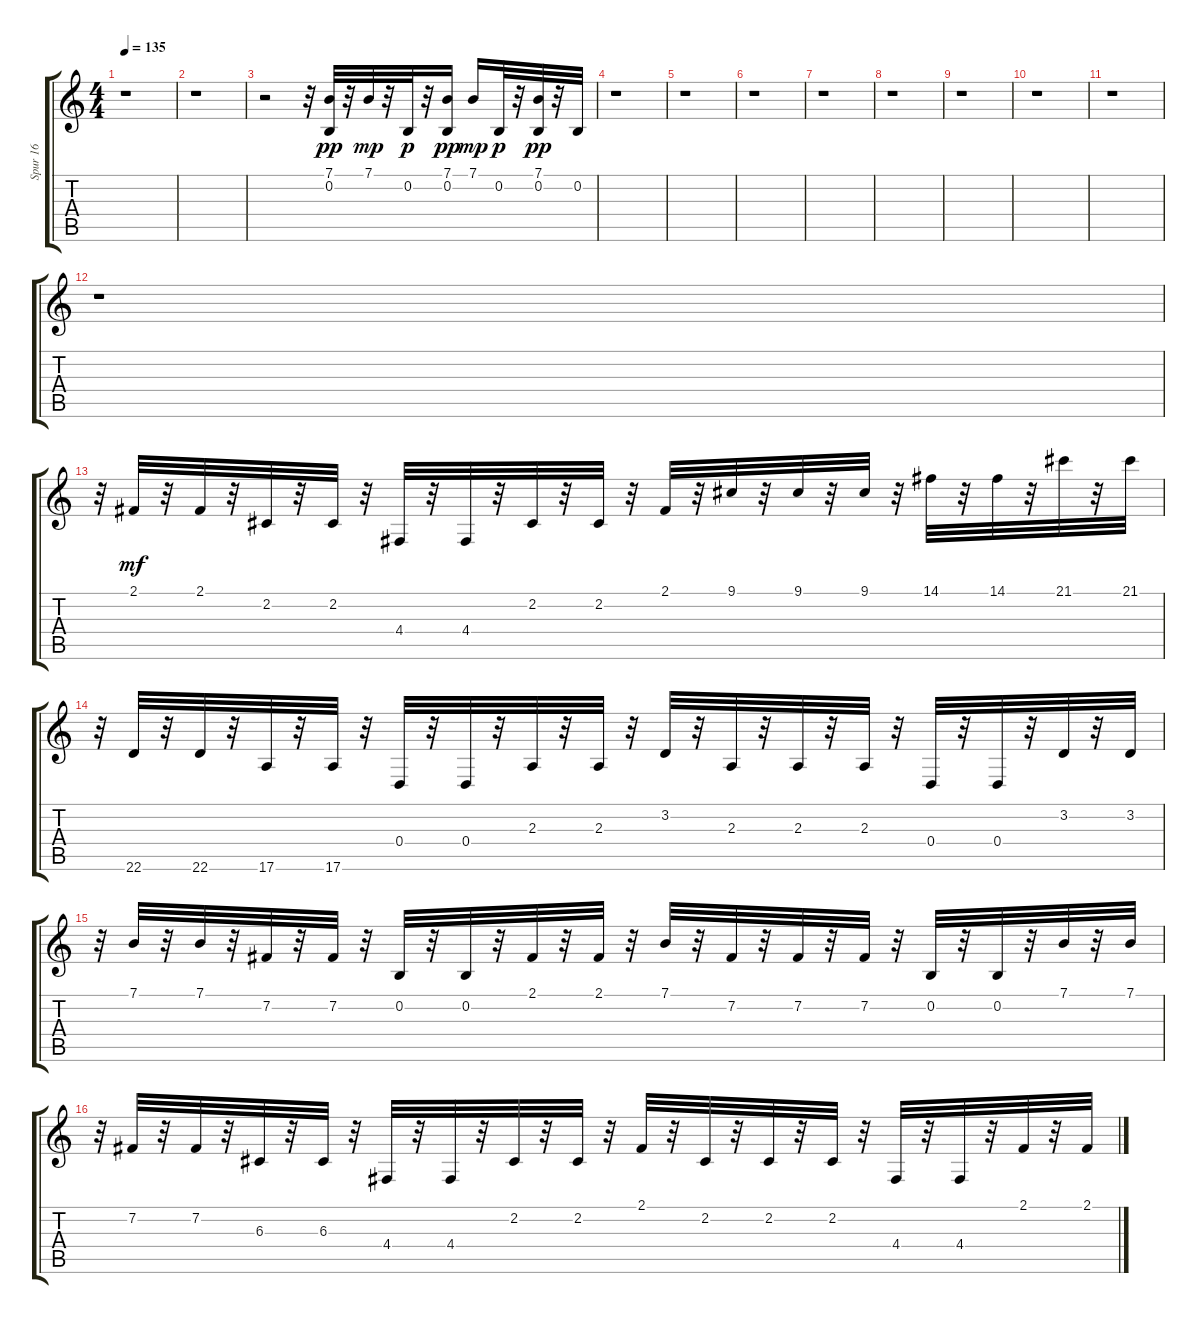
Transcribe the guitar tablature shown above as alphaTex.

\track ("Spur 16" "Spur 16") {instrument lead8bassandlead}
\staff {score tabs}
\tuning (E4 B3 G3 D3 A2 E2) {hide}
\ts (4 4)
\tempo 135
\clef g2
\ks c
r.1{dy mf} |
r.1 |
r.2 r.32 (7.1 0.2).32{dy pp} r.32 7.1.32{dy mp} r.32 0.2.32{dy p} r.32 (7.1 0.2).16{dy pp} 7.1.16{dy mp} 0.2.32{dy p} r.32 (7.1 0.2).32{dy pp} r.32 0.2.32 |
r.1 |
r.1 |
r.1 |
r.1 |
r.1 |
r.1 |
r.1 |
r.1 |
r.1 |
r.32 2.1.32{dy mf} r.32 2.1.32 r.32 2.2.32 r.32 2.2.32 r.32 4.4.32 r.32 4.4.32 r.32 2.2.32 r.32 2.2.32 r.32 2.1.32 r.32 9.1.32 r.32 9.1.32 r.32 9.1.32 r.32 14.1.32 r.32 14.1.32 r.32 21.1.32 r.32 21.1.32 |
r.32 22.6.32 r.32 22.6.32 r.32 17.6.32 r.32 17.6.32 r.32 0.4.32 r.32 0.4.32 r.32 2.3.32 r.32 2.3.32 r.32 3.2.32 r.32 2.3.32 r.32 2.3.32 r.32 2.3.32 r.32 0.4.32 r.32 0.4.32 r.32 3.2.32 r.32 3.2.32 |
r.32 7.1.32 r.32 7.1.32 r.32 7.2.32 r.32 7.2.32 r.32 0.2.32 r.32 0.2.32 r.32 2.1.32 r.32 2.1.32 r.32 7.1.32 r.32 7.2.32 r.32 7.2.32 r.32 7.2.32 r.32 0.2.32 r.32 0.2.32 r.32 7.1.32 r.32 7.1.32 |
r.32 7.2.32 r.32 7.2.32 r.32 6.3.32 r.32 6.3.32 r.32 4.4.32 r.32 4.4.32 r.32 2.2.32 r.32 2.2.32 r.32 2.1.32 r.32 2.2.32 r.32 2.2.32 r.32 2.2.32 r.32 4.4.32 r.32 4.4.32 r.32 2.1.32 r.32 2.1.32
